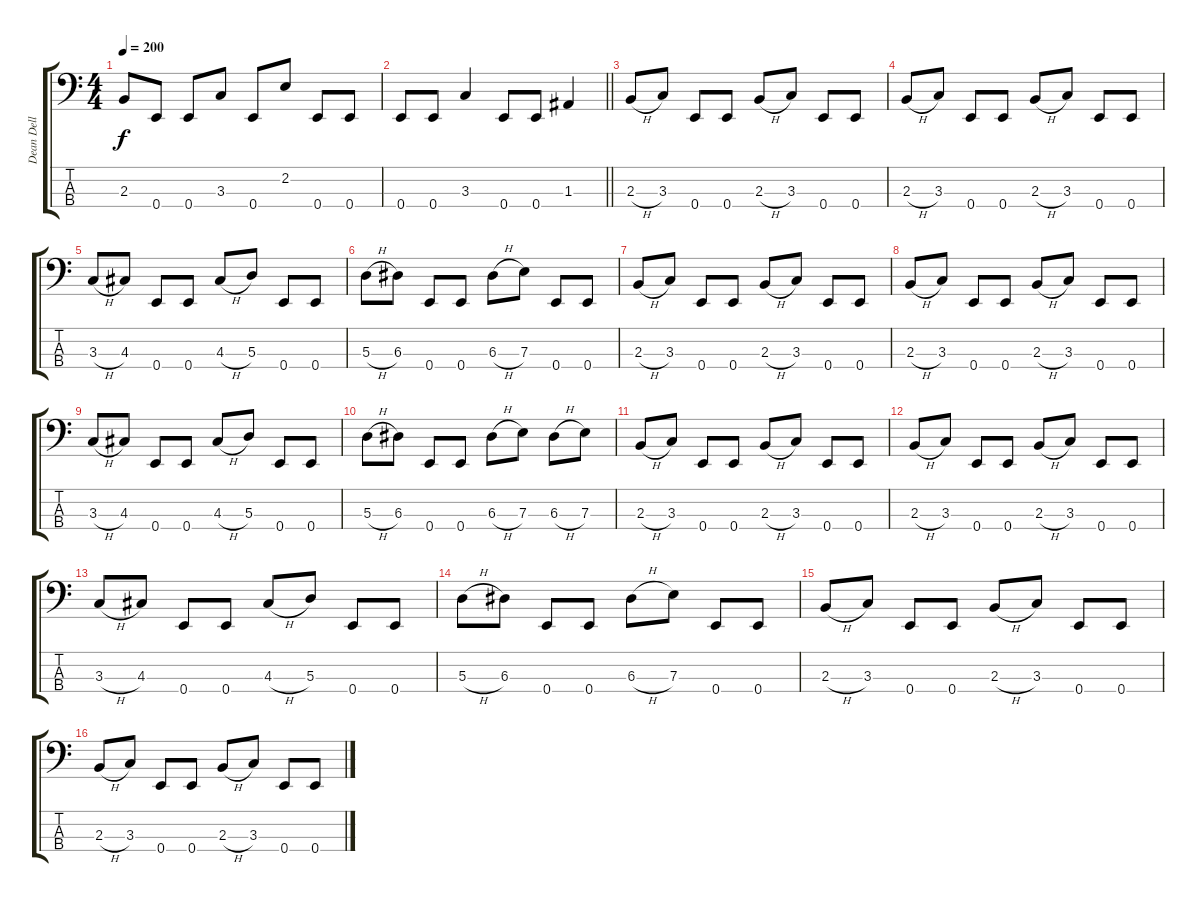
\track ("Dean Dell" "Dean Dell") {instrument electricbasspick}
\staff {score tabs}
\tuning (G2 D2 A1 E1) {hide}
\ts (4 4)
\tempo 200
\clef f4
\ks c
2.3.8{dy f} 0.4.8 0.4.8 3.3.8 0.4.8 2.2.8 0.4.8 0.4.8 |
\barLineRight lightlight
0.4.8 0.4.8 3.3.4 0.4.8 0.4.8 1.3.4 |
2.3{h}.8 3.3.8 0.4.8 0.4.8 2.3{h}.8 3.3.8 0.4.8 0.4.8 |
2.3{h}.8 3.3.8 0.4.8 0.4.8 2.3{h}.8 3.3.8 0.4.8 0.4.8 |
3.3{h}.8 4.3.8 0.4.8 0.4.8 4.3{h}.8 5.3.8 0.4.8 0.4.8 |
5.3{h}.8 6.3.8 0.4.8 0.4.8 6.3{h}.8 7.3.8 0.4.8 0.4.8 |
2.3{h}.8 3.3.8 0.4.8 0.4.8 2.3{h}.8 3.3.8 0.4.8 0.4.8 |
2.3{h}.8 3.3.8 0.4.8 0.4.8 2.3{h}.8 3.3.8 0.4.8 0.4.8 |
3.3{h}.8 4.3.8 0.4.8 0.4.8 4.3{h}.8 5.3.8 0.4.8 0.4.8 |
5.3{h}.8 6.3.8 0.4.8 0.4.8 6.3{h}.8 7.3.8 6.3{h}.8 7.3.8 |
2.3{h}.8 3.3.8 0.4.8 0.4.8 2.3{h}.8 3.3.8 0.4.8 0.4.8 |
2.3{h}.8 3.3.8 0.4.8 0.4.8 2.3{h}.8 3.3.8 0.4.8 0.4.8 |
3.3{h}.8 4.3.8 0.4.8 0.4.8 4.3{h}.8 5.3.8 0.4.8 0.4.8 |
5.3{h}.8 6.3.8 0.4.8 0.4.8 6.3{h}.8 7.3.8 0.4.8 0.4.8 |
2.3{h}.8 3.3.8 0.4.8 0.4.8 2.3{h}.8 3.3.8 0.4.8 0.4.8 |
2.3{h}.8 3.3.8 0.4.8 0.4.8 2.3{h}.8 3.3.8 0.4.8 0.4.8
